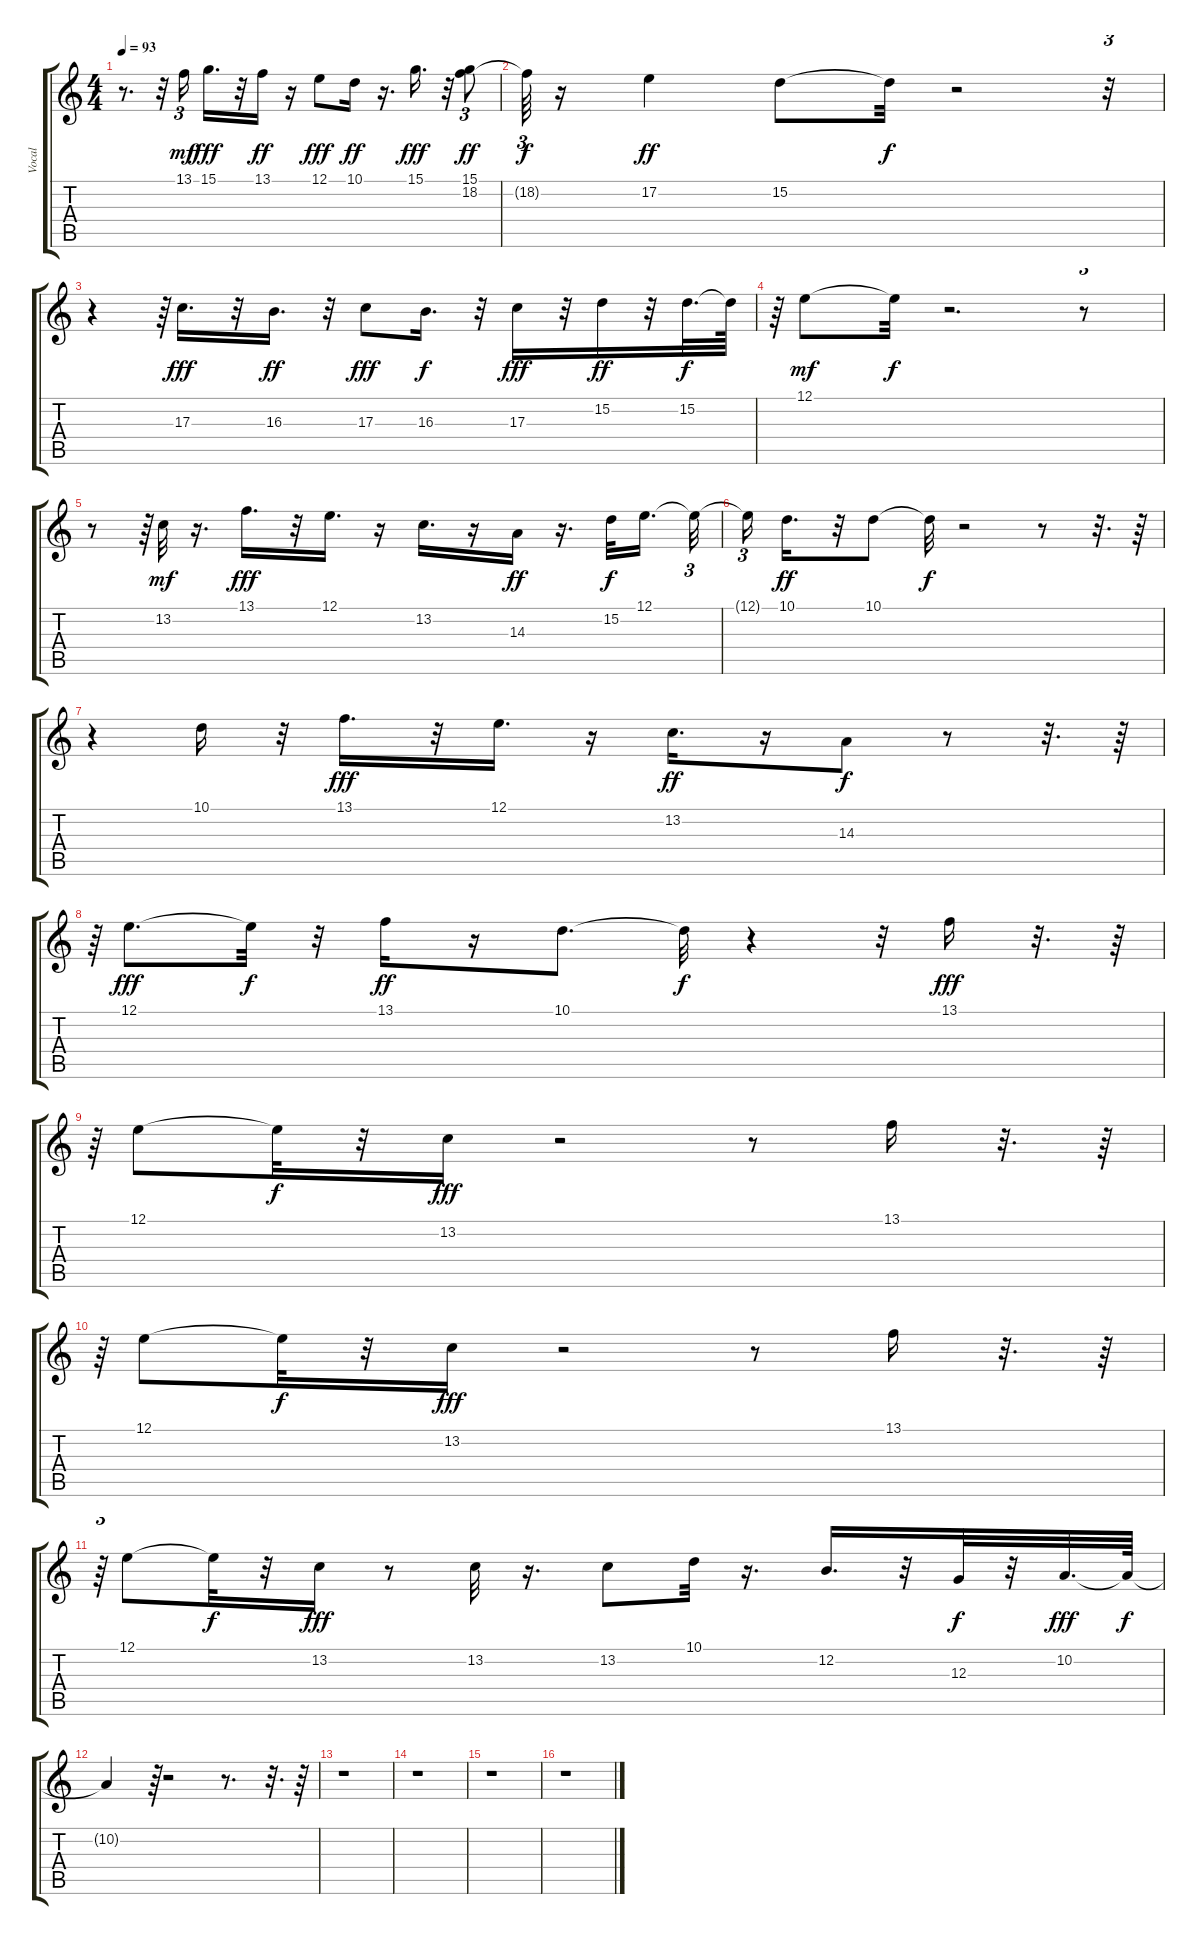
\track ("Vocal" "Vocal") {instrument vibraphone}
\staff {score tabs}
\tuning (E4 B3 G3 D3 A2 E2) {hide}
\ts (4 4)
\tempo 93
\clef g2
\ks c
r.8{d dy f} r.32 13.1.16{tu (3 2) dy mf} 15.1.16{d dy fff} r.32 13.1.16{dy ff} r.16 12.1.8{dy fff} 10.1.16{dy ff} r.16{d} 15.1.16{d dy fff} r.32 (15.1 18.2).8{tu (3 2) dy ff} |
18.2{t}.64{tu (3 2) dy f} r.16 17.2.4{dy ff} 15.2.8 15.2{t}.32{dy f} r.2 r.32{tu (3 2)} |
r.4 r.64{tu (3 2)} 17.3.16{d dy fff} r.32 16.3.16{d dy ff} r.32 17.3.8{dy fff} 16.3.16{d dy f} r.32 17.3.16{dy fff} r.32 15.2.16{dy ff} r.32 15.2.32{d dy f} 15.2{t}.64 |
r.64{tu (3 2)} 12.1.8{dy mf} 12.1{t}.32{dy f} r.2{d} r.8{tu (3 2)} |
r.8 r.64{tu (3 2)} 13.2.32{dy mf} r.16{d} 13.1.16{d dy fff} r.32 12.1.16{d} r.16 13.2.16{d} r.16 14.3.16{dy ff} r.16{d} 15.2.32{dy f} 12.1.16{d beam splitsecondary} 12.1{t}.32{tu (3 2)} |
12.1{t}.16{tu (3 2)} 10.1.16{d dy ff} r.32 10.1.8 10.1{t}.32{dy f} r.2 r.8 r.32{d} r.64 |
r.4{tu (3 2)} 10.1.16 r.32 13.1.16{d dy fff} r.32 12.1.16{d} r.16 13.2.16{d dy ff} r.16 14.3.8{dy f} r.8 r.32{d} r.64 |
r.64{tu (3 2)} 12.1.8{d dy fff} 12.1{t}.32{dy f} r.32 13.1.16{dy ff} r.16 10.1.8{d} 10.1{t}.32{dy f} r.4 r.32 13.1.16{dy fff} r.32{d} r.64 |
r.64{tu (3 2)} 12.1.8 12.1{t}.32{dy f} r.32 13.2.16{dy fff} r.2 r.8 13.1.16 r.32{d} r.64 |
r.64{tu (3 2)} 12.1.8 12.1{t}.32{dy f} r.32 13.2.16{dy fff} r.2 r.8 13.1.16 r.32{d} r.64 |
r.64{tu (3 2)} 12.1.8 12.1{t}.32{dy f} r.32 13.2.16{dy fff} r.8 13.2.32 r.16{d} 13.2.8 10.1.32 r.16{d} 12.2.16{d} r.32 12.3.32{dy f} r.32 10.2.32{d dy fff} 10.2{t}.64{dy f} |
10.2{t}.4 r.64{tu (3 2)} r.2 r.8{d} r.32{d} r.64 |
r.1 |
r.1 |
r.1 |
r.1
